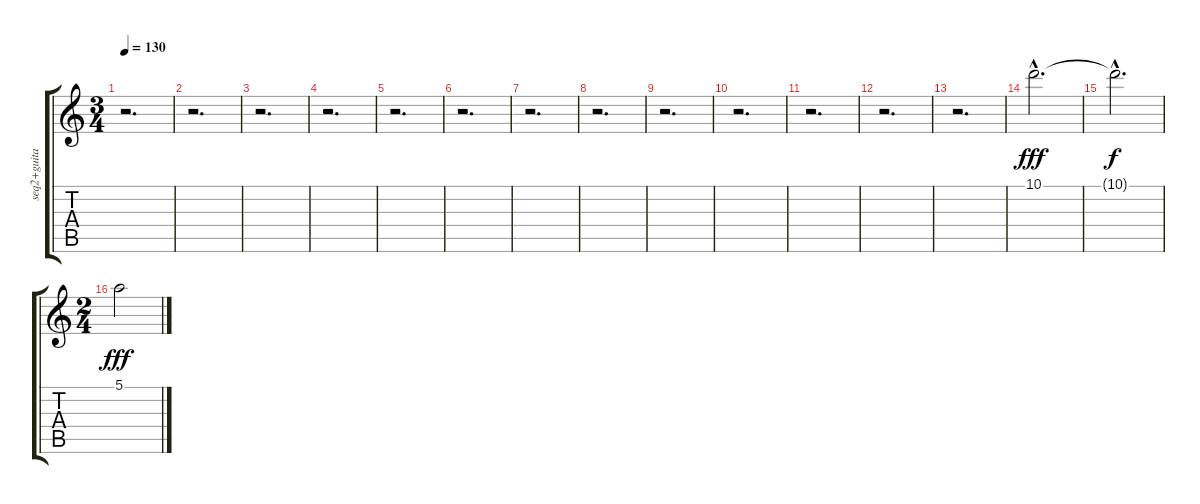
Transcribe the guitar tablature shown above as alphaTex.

\track ("seq2+guitar" "seq2+guita") {instrument acousticguitarnylon}
\staff {score tabs}
\tuning (E4 B3 G3 D3 A2 E2) {hide}
\ts (3 4)
\tempo 130
\clef g2
\ks c
r.2{d dy f} |
r.2{d} |
r.2{d} |
r.2{d} |
r.2{d} |
r.2{d} |
r.2{d} |
r.2{d} |
r.2{d} |
r.2{d} |
r.2{d} |
r.2{d} |
r.2{d} |
10.1{hac}.2{d dy fff volume 12 instrument overdrivenguitar} |
10.1{hac t}.2{d dy f} |
\ts (2 4)
5.1.2{dy fff}
